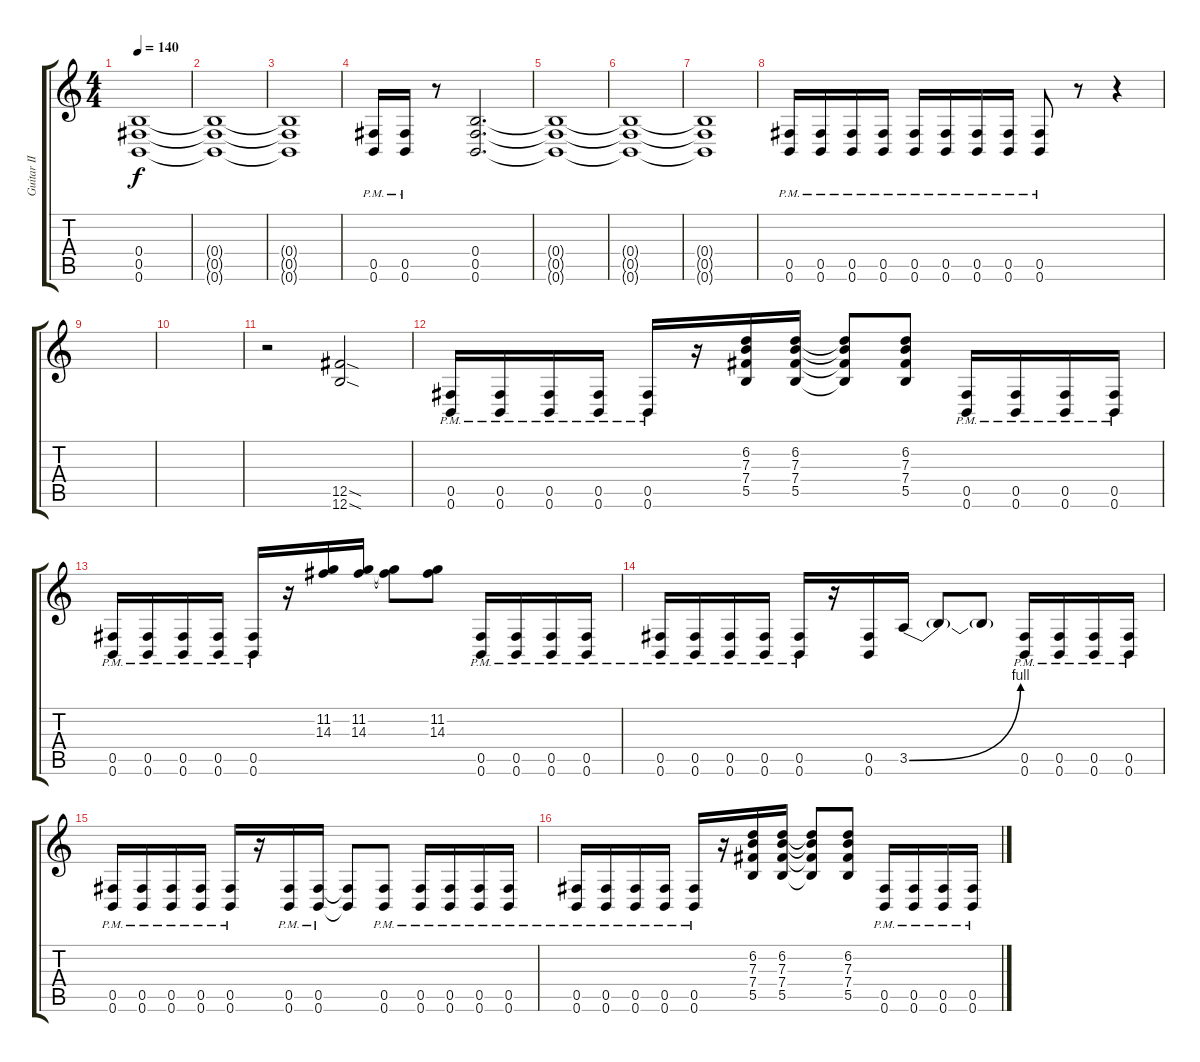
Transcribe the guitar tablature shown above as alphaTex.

\track ("Guitar II" "Guitar II") {instrument distortionguitar}
\staff {score tabs}
\tuning (Db4 Ab3 E3 B2 Gb2 B1) {hide}
\ts (4 4)
\tempo 140
\clef g2
\ks c
(0.4{t} 0.5{t} 0.6{t}).1{dy f} |
(0.4{t} 0.5{t} 0.6{t}).1 |
(0.4{t} 0.5{t} 0.6{t}).1 |
(0.5{pm} 0.6{pm}).16 (0.5{pm} 0.6{pm}).16 r.8 (0.4 0.5 0.6).2{d} |
(0.4{t} 0.5{t} 0.6{t}).1 |
(0.4{t} 0.5{t} 0.6{t}).1 |
(0.4{t} 0.5{t} 0.6{t}).1 |
(0.5{pm} 0.6{pm}).16 (0.5{pm} 0.6{pm}).16 (0.5{pm} 0.6{pm}).16 (0.5{pm} 0.6{pm}).16 (0.5{pm} 0.6{pm}).16 (0.5{pm} 0.6{pm}).16 (0.5{pm} 0.6{pm}).16 (0.5{pm} 0.6{pm}).16 (0.5{pm} 0.6{pm}).8 r.8 r.4 |
|
|
r.2 (12.5{sod} 12.6{sod}).2 |
(0.5{pm} 0.6{pm}).16 (0.5{pm} 0.6{pm}).16 (0.5{pm} 0.6{pm}).16 (0.5{pm} 0.6{pm}).16 (0.5{pm} 0.6{pm}).16 r.16 (6.2 7.3 7.4 5.5).16 (6.2 7.3 7.4 5.5).16 (6.2{t} 7.3{t} 7.4{t} 5.5{t}).8 (6.2 7.3 7.4 5.5).8 (0.5{pm} 0.6{pm}).16 (0.5{pm} 0.6{pm}).16 (0.5{pm} 0.6{pm}).16 (0.5{pm} 0.6{pm}).16 |
(0.5{pm} 0.6{pm}).16 (0.5{pm} 0.6{pm}).16 (0.5{pm} 0.6{pm}).16 (0.5{pm} 0.6{pm}).16 (0.5{pm} 0.6{pm}).16 r.16 (11.2 14.3).16 (11.2 14.3).16 (11.2{t} 14.3{t}).8 (11.2 14.3).8 (0.5{pm} 0.6{pm}).16 (0.5{pm} 0.6{pm}).16 (0.5{pm} 0.6{pm}).16 (0.5{pm} 0.6{pm}).16 |
(0.5{pm} 0.6{pm}).16 (0.5{pm} 0.6{pm}).16 (0.5{pm} 0.6{pm}).16 (0.5{pm} 0.6{pm}).16 (0.5{pm} 0.6{pm}).16 r.16 (0.5 0.6).16 3.5{be (bend 0 0 60 4)}.16 3.5{t}.8 3.5{t}.8 (0.5{pm} 0.6{pm}).16 (0.5{pm} 0.6{pm}).16 (0.5{pm} 0.6{pm}).16 (0.5{pm} 0.6{pm}).16 |
(0.5{pm} 0.6{pm}).16 (0.5{pm} 0.6{pm}).16 (0.5{pm} 0.6{pm}).16 (0.5{pm} 0.6{pm}).16 (0.5{pm} 0.6{pm}).16 r.16 (0.5{pm} 0.6{pm}).16 (0.5{pm} 0.6{pm}).16 (0.5{t} 0.6{t}).8 (0.5{pm} 0.6{pm}).8 (0.5{pm} 0.6{pm}).16 (0.5{pm} 0.6{pm}).16 (0.5{pm} 0.6{pm}).16 (0.5{pm} 0.6{pm}).16 |
(0.5{pm} 0.6{pm}).16 (0.5{pm} 0.6{pm}).16 (0.5{pm} 0.6{pm}).16 (0.5{pm} 0.6{pm}).16 (0.5{pm} 0.6{pm}).16 r.16 (6.2 7.3 7.4 5.5).16 (6.2 7.3 7.4 5.5).16 (6.2{t} 7.3{t} 7.4{t} 5.5{t}).8 (6.2 7.3 7.4 5.5).8 (0.5{pm} 0.6{pm}).16 (0.5{pm} 0.6{pm}).16 (0.5{pm} 0.6{pm}).16 (0.5{pm} 0.6{pm}).16
